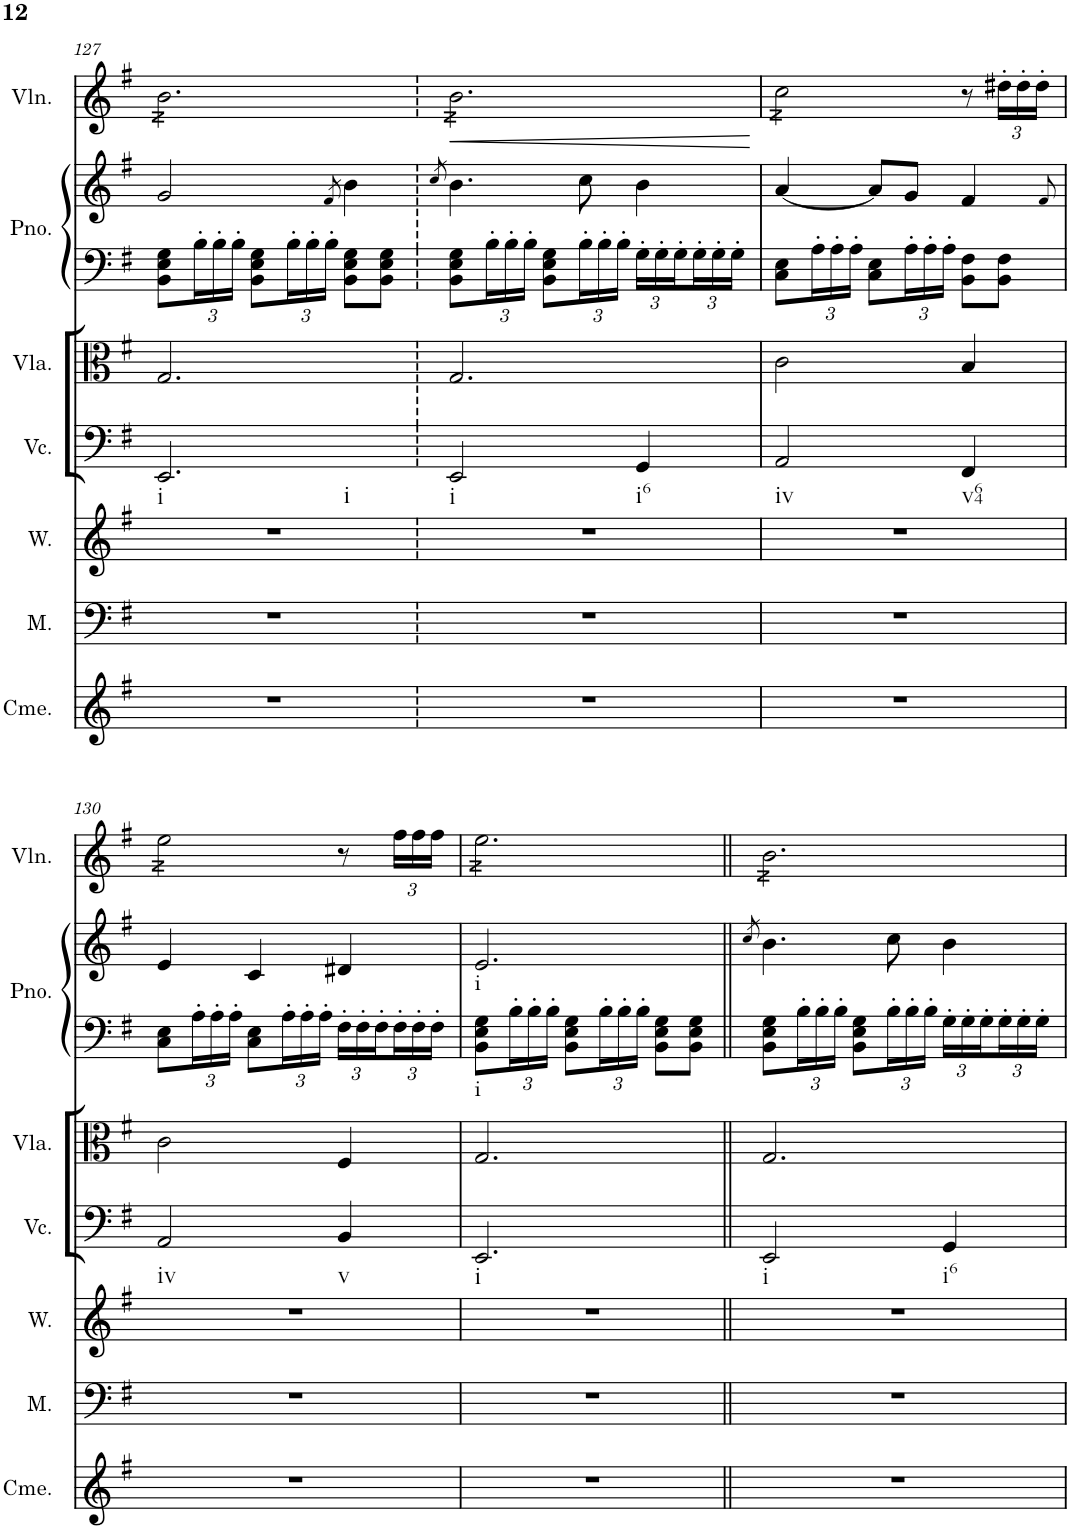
**kern	**kern	**kern	**kern	**kern	**harte	**kern	**kern	**harte	**kern	**dynam
*part7	*part6	*part5	*part4	*part3	*part3	*part2	*part2	*part2	*part1	*part1
*staff8	*staff7	*staff6	*staff5	*staff4	*	*staff3	*staff2	*	*staff1	*staff1
*I"Chimes	*I"Men	*I"Women	*I"Violoncello	*I"Viola	*	*I"Grand Piano	*	*	*I"Violin	*
*I'Cme.	*I'M.	*I'W.	*I'Vc.	*I'Vla.	*	*I'Pno.	*	*	*I'Vln.	*
!!LO:PB:g=z
*clefG2	*clefF4	*clefG2	*clefF4	*clefC3	*	*clefF4	*clefG2	*	*clefG2	*
*k[f#]	*k[f#]	*k[f#]	*k[f#]	*k[f#]	*	*k[f#]	*k[f#]	*	*k[f#]	*
*M3/4	*M3/4	*M3/4	*M3/4	*M3/4	*	*M3/4	*M3/4	*	*M3/4	*
=127	=127	=127	=127	=127	=127	=127	=127	=127	=127	=127
!	!	!	!LO:TX:b:t=i	!	!	!	!	!	!	!
!	!	!	!LO:TX:b:t=i	!	!	!	!	!	!	!
2.r	2.r	2.r	2.EE/	2.G/	.	8BB\ 8E\ 8G\L	2g/	.	2.b@4@\	.
*	*	*	*	*	*	*Xbrackettup	*	*	*	*
.	.	.	.	.	.	24B'\L	.	.	.	.
.	.	.	.	.	.	24B'\	.	.	.	.
.	.	.	.	.	.	24B'\JJ	.	.	.	.
.	.	.	.	.	.	8BB\ 8E\ 8G\L	.	.	.	.
.	.	.	.	.	.	24B'\L	.	.	.	.
.	.	.	.	.	.	24B'\	.	.	.	.
.	.	.	.	.	.	24B'\JJ	.	.	.	.
.	.	.	.	.	.	.	8qf#/	.	.	.
.	.	.	.	.	.	8BB\ 8E\ 8G\L	4b\	.	.	.
.	.	.	.	.	.	8BB\ 8E\ 8G\J	.	.	.	.
=128	=128	=128	=128	=128	=128	=128	=128	=128	=128	=128
.	.	.	.	.	.	.	8qcc/	.	.	.
!	!	!	!LO:TX:b:t=i	!	!	!	!	!	!	!
!	!	!	!	!	!	!	!	!	!	!LO:HP:b
2.r	2.r	2.r	2EE/	2.G/	.	8BB\ 8E\ 8G\L	4.b\	.	2.b@4@\	<
.	.	.	.	.	.	24B'\L	.	.	.	.
.	.	.	.	.	.	24B'\	.	.	.	.
.	.	.	.	.	.	24B'\JJ	.	.	.	.
.	.	.	.	.	.	8BB\ 8E\ 8G\L	.	.	.	.
.	.	.	.	.	.	24B'\L	8cc\	.	.	.
.	.	.	.	.	.	24B'\	.	.	.	.
.	.	.	.	.	.	24B'\JJ	.	.	.	.
!	!	!	!LO:TX:b:t=i6	!	!	!	!	!	!	!
.	.	.	4GG/	.	.	24G'\LL	4b\	.	.	.
.	.	.	.	.	.	24G'\	.	.	.	.
.	.	.	.	.	.	24G'\	.	.	.	.
.	.	.	.	.	.	24G'\	.	.	.	.
.	.	.	.	.	.	24G'\	.	.	.	.
.	.	.	.	.	.	24G'\JJ	.	.	.	.
.	.	.	.	.	.	.	.	.	.	[
=129	=129	=129	=129	=129	=129	=129	=129	=129	=129	=129
!	!	!	!LO:TX:b:t=iv	!	!	!	!	!	!	!
2.r	2.r	2.r	2AA/	2c\	.	8C\ 8E\L	[4a/	.	2cc@4@\	.
.	.	.	.	.	.	24A'\L	.	.	.	.
.	.	.	.	.	.	24A'\	.	.	.	.
.	.	.	.	.	.	24A'\JJ	.	.	.	.
.	.	.	.	.	.	8C\ 8E\L	8a/L]	.	.	.
.	.	.	.	.	.	24A'\L	8g/J	.	.	.
.	.	.	.	.	.	24A'\	.	.	.	.
.	.	.	.	.	.	24A'\JJ	.	.	.	.
!	!	!	!LO:TX:b:t=v64	!	!	!	!	!	!	!
.	.	.	4FF#/	4B/	.	8BB\ 8F#\L	4f#/	.	8r	.
*	*	*	*	*	*	*	*	*	*Xbrackettup	*
.	.	.	.	.	.	8BB\ 8F#\J	.	.	24dd#X'\LL	.
.	.	.	.	.	.	.	.	.	24dd#'\	.
.	.	.	.	.	.	.	.	.	24dd#'\JJ	.
.	.	.	.	.	.	.	8qf#/	.	.	.
!!LO:LB:g=z
=130	=130	=130	=130	=130	=130	=130	=130	=130	=130	=130
!	!	!	!LO:TX:b:t=iv	!	!	!	!	!	!	!
2.r	2.r	2.r	2AA/	2c\	.	8C\ 8E\L	4e/	.	2ee@4@\	.
.	.	.	.	.	.	24A'\L	.	.	.	.
.	.	.	.	.	.	24A'\	.	.	.	.
.	.	.	.	.	.	24A'\JJ	.	.	.	.
.	.	.	.	.	.	8C\ 8E\L	4c/	.	.	.
.	.	.	.	.	.	24A'\L	.	.	.	.
.	.	.	.	.	.	24A'\	.	.	.	.
.	.	.	.	.	.	24A'\JJ	.	.	.	.
!	!	!	!LO:TX:b:t=v	!	!	!	!	!	!	!
.	.	.	4BB/	4F#/	.	24F#'\LL	4d#X/	.	8r	.
.	.	.	.	.	.	24F#'\	.	.	.	.
.	.	.	.	.	.	24F#'\	.	.	.	.
.	.	.	.	.	.	24F#'\	.	.	24ff#\LL	.
.	.	.	.	.	.	24F#'\	.	.	24ff#\	.
.	.	.	.	.	.	24F#'\JJ	.	.	24ff#\JJ	.
=131	=131	=131	=131	=131	=131	=131	=131	=131	=131	=131
!	!	!	!LO:TX:b:t=i	!	!LO:H:kt=i	!	!	!LO:H:kt=i	!	!
2.r	2.r	2.r	2.EE/	2.G/	N	8BB\ 8E\ 8G\L	2.e/	N	2.ee@4@\	.
.	.	.	.	.	.	24B'\L	.	.	.	.
.	.	.	.	.	.	24B'\	.	.	.	.
.	.	.	.	.	.	24B'\JJ	.	.	.	.
.	.	.	.	.	.	8BB\ 8E\ 8G\L	.	.	.	.
.	.	.	.	.	.	24B'\L	.	.	.	.
.	.	.	.	.	.	24B'\	.	.	.	.
.	.	.	.	.	.	24B'\JJ	.	.	.	.
.	.	.	.	.	.	8BB\ 8E\ 8G\L	.	.	.	.
.	.	.	.	.	.	8BB\ 8E\ 8G\J	.	.	.	.
=132||	=132||	=132||	=132||	=132||	=132||	=132||	=132||	=132||	=132||	=132||
.	.	.	.	.	.	.	8qcc/	.	.	.
!	!	!	!LO:TX:b:t=i	!	!	!	!	!	!	!
2.r	2.r	2.r	2EE/	2.G/	.	8BB\ 8E\ 8G\L	4.b\	.	2.b@4@\	.
.	.	.	.	.	.	24B'\L	.	.	.	.
.	.	.	.	.	.	24B'\	.	.	.	.
.	.	.	.	.	.	24B'\JJ	.	.	.	.
.	.	.	.	.	.	8BB\ 8E\ 8G\L	.	.	.	.
.	.	.	.	.	.	24B'\L	8cc\	.	.	.
.	.	.	.	.	.	24B'\	.	.	.	.
.	.	.	.	.	.	24B'\JJ	.	.	.	.
!	!	!	!LO:TX:b:t=i6	!	!	!	!	!	!	!
.	.	.	4GG/	.	.	24G'\LL	4b\	.	.	.
.	.	.	.	.	.	24G'\	.	.	.	.
.	.	.	.	.	.	24G'\	.	.	.	.
.	.	.	.	.	.	24G'\	.	.	.	.
.	.	.	.	.	.	24G'\	.	.	.	.
.	.	.	.	.	.	24G'\JJ	.	.	.	.
=	=	=	=	=	=	=	=	=	=	=
*-	*-	*-	*-	*-	*-	*-	*-	*-	*-	*-
